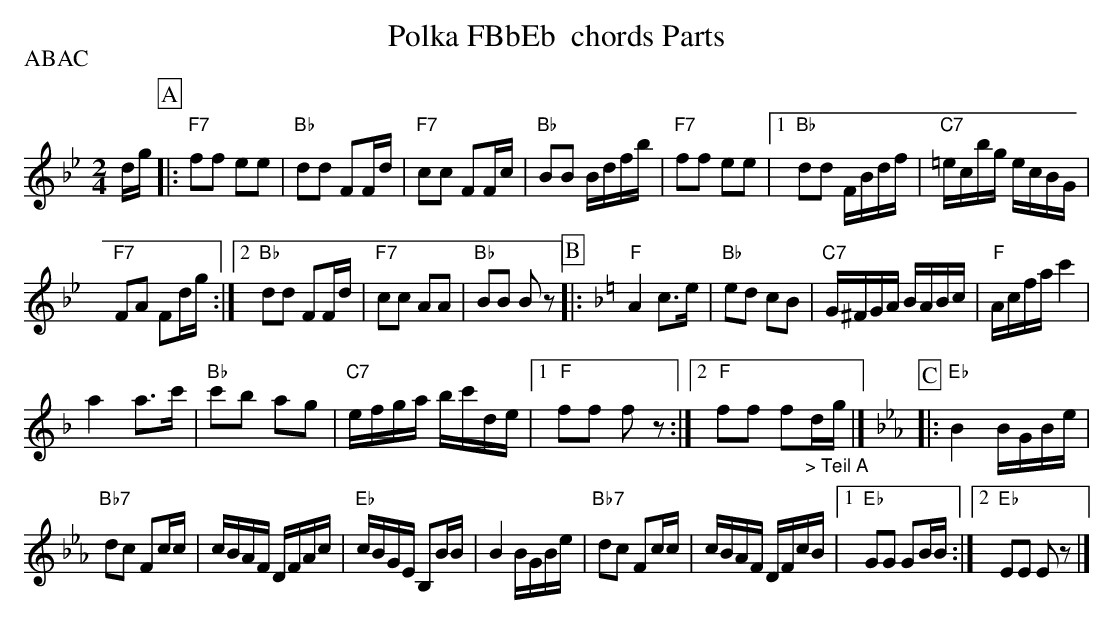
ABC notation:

X:1
T: Polka FBbEb  chords Parts
P:ABAC
M:2/4
L:1/16
K:Bb %%MIDI gchordon
dg [P:A] |: "F7"f2f2 e2e2 | "Bb"d2d2 F2Fd | "F7"c2c2 F2Fc | "Bb"B2B2 Bdfb | "F7"f2f2 e2e2 |1 "Bb"d2d2 FBdf | "C7"=ecbg ecBG |
"F7"F2A2 F2dg :|2 "Bb"d2d2 F2Fd | "F7"c2c2 A2A2 | "Bb"B2B2 B2z2 [P:B] |: [K:F] "F"A4 c3e | "Bb"e2d2 c2B2 | "C7"G^FGA BABc | "F"Acfa c'4 |
a4 a3c' | "Bb"c'2b2 a2g2 | "C7"efga bc'de |1 "F"f2f2 f2z2 :|2 "F"f2f2 f2"_> Teil A"dg |] [K:Eb] [P:C] |:"Eb"B4 BGBe |
"Bb7"d2c2 F2cc | cBAF DFAc | "Eb"cBGE B,2BB | B4 BGBe | "Bb7"d2c2 F2cc | cBAF DFcB |1 "Eb"G2G2 G2BB :|2 "Eb"E2E2 E2z2 |]
